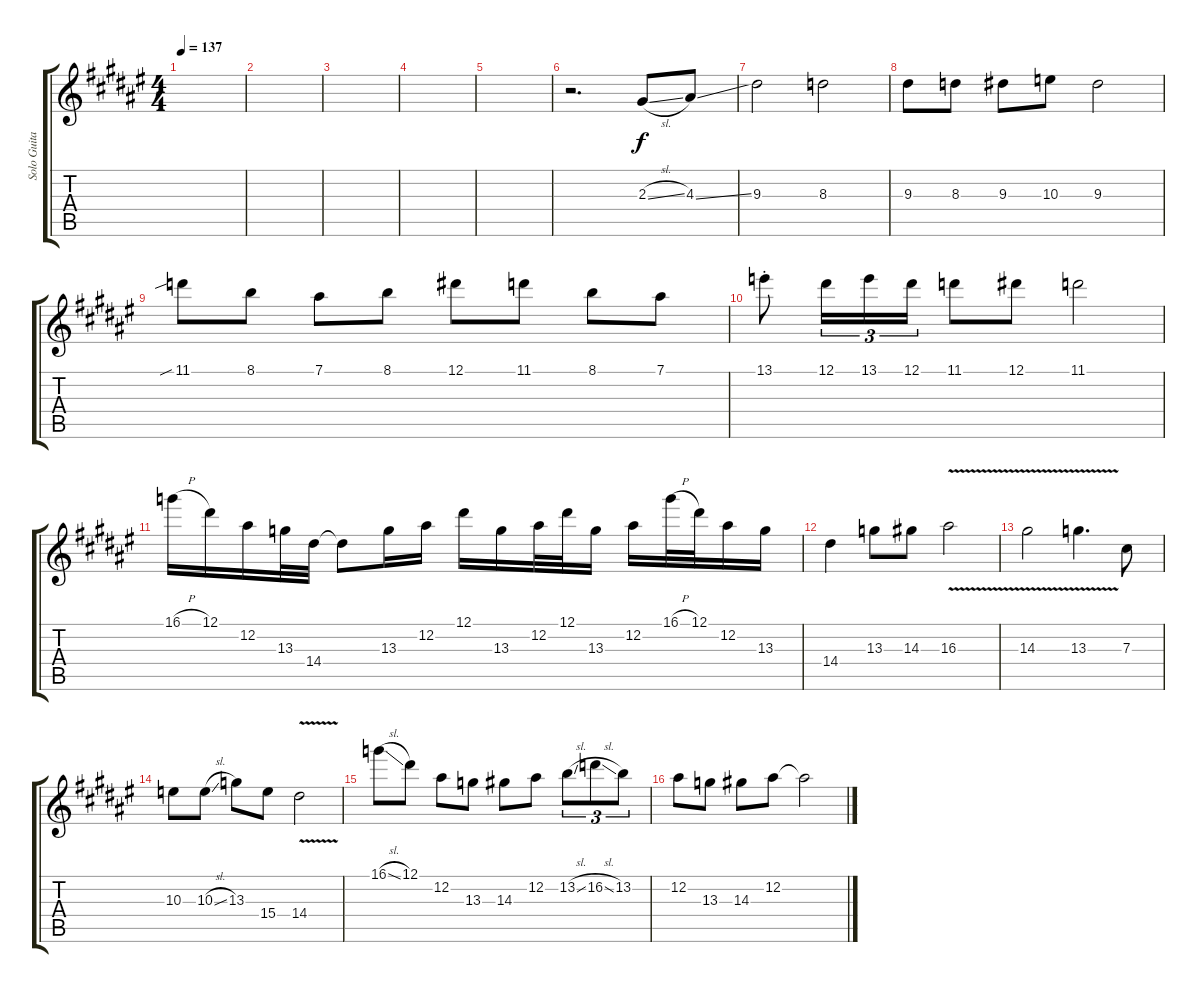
\track ("Solo Guitar Josh rand" "Solo Guita") {instrument distortionguitar}
\staff {score tabs}
\tuning (Eb4 Bb3 Gb3 Db3 Ab2 Eb2) {hide}
\ts (4 4)
\tempo 137
\clef g2
\ks d#minor
|
|
|
|
|
r.2{d} 2.3{sl}.8 4.3{ss}.8 |
9.3.2 8.3.2 |
9.3.8 8.3.8 9.3.8 10.3.8 9.3.2 |
11.1{sib}.8 8.1.8 7.1.8 8.1.8 12.1.8 11.1.8 8.1.8 7.1.8 |
13.1{st}.8 12.1.16{tu (3 2)} 13.1.16{tu (3 2)} 12.1.16{tu (3 2)} 11.1.8 12.1.8 11.1.2 |
16.1{h}.16 12.1.16 12.2.16 13.3.32 14.4.32 14.4{t}.8 13.3.16 12.2.16 12.1.16 13.3.16 12.2.32 12.1.32 13.3.16 12.2.16 16.1{h}.32 12.1.32 12.2.16 13.3.16 |
14.4.4 13.3.8 14.3.8 16.3{v}.2 |
14.3{v}.2 13.3{v}.4{d} 7.3.8 |
10.3.8 10.3{sl}.8 13.3.8 15.4.8 14.4{v}.2 |
16.1{sl}.8 12.1.8 12.2.8 13.3.8 14.3.8 12.2.8 13.2{sl}.8{tu (3 2)} 16.2{sl}.8{tu (3 2)} 13.2.8{tu (3 2)} |
12.2.8 13.3.8 14.3.8 12.2.8 12.2{t}.2
